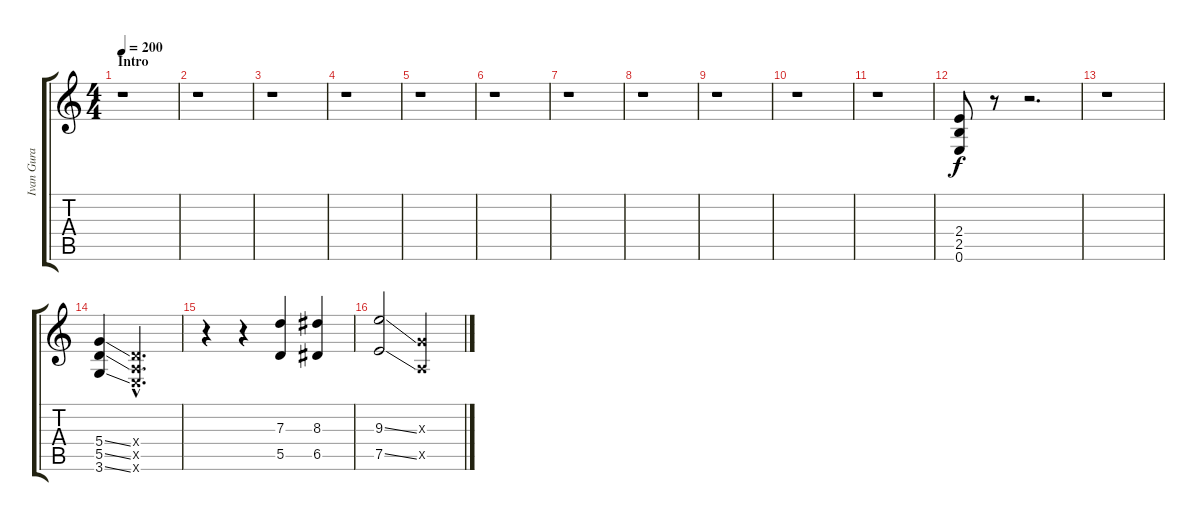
\track ("Ivan Gura" "Ivan Gura") {instrument distortionguitar}
\staff {score tabs}
\tuning (E4 B3 G3 D3 A2 E2) {hide}
\ts (4 4)
\section ("" "Intro")
\tempo 200
\clef g2
\ks c
r.1{dy f instrument distortionguitar} |
r.1 |
r.1 |
r.1 |
r.1 |
r.1 |
r.1 |
r.1 |
r.1 |
r.1 |
r.1 |
(2.4 2.5 0.6).8 r.8 r.2{d} |
r.1 |
(5.4{ss} 5.5{ss} 3.6{ss}).4 (0.4{hac x} 0.5{hac x} 0.6{hac x}).2{d} |
r.4 r.4 (7.3 5.5).4 (8.3 6.5).4 |
(9.3{ss} 7.5{ss}).2 (0.3{x} 0.5{x}).2
